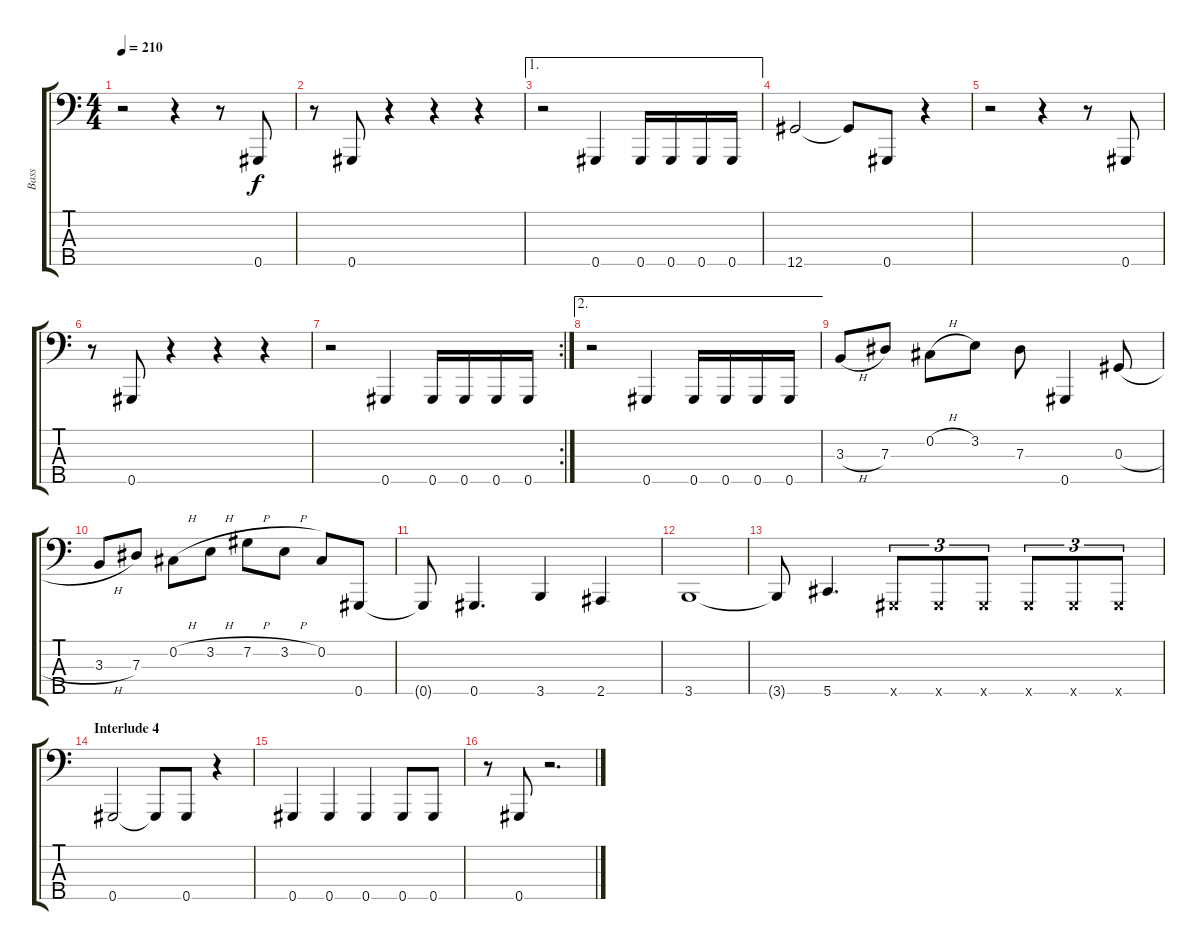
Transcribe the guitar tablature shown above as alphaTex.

\track ("Bass" "Bass") {instrument slapbass2}
\staff {score tabs}
\tuning (Gb2 Db2 Ab1 Eb1 Ab0) {hide}
\ts (4 4)
\tempo 210
\clef f4
\ks c
r.2{dy f} r.4 r.8 0.5.8 |
r.8 0.5.8 r.4 r.4 r.4 |
\ae 1
r.2 0.5.4 0.5.16 0.5.16 0.5.16 0.5.16 |
12.5.2 12.5{t}.8 0.5.8 r.4 |
r.2 r.4 r.8 0.5.8 |
r.8 0.5.8 r.4 r.4 r.4 |
\rc 2
r.2 0.5.4 0.5.16 0.5.16 0.5.16 0.5.16 |
\ae 2
r.2 0.5.4 0.5.16 0.5.16 0.5.16 0.5.16 |
3.3{h}.8 7.3.8 0.2{h}.8 3.2.8 7.3.8 0.5.4 0.3{h}.8 |
3.3{h}.8 7.3.8 0.2{h}.8 3.2{h}.8 7.2{h}.8 3.2{h}.8 0.2.8 0.5.8 |
0.5{t}.8 0.5.4{d} 3.5.4 2.5.4 |
3.5.1 |
3.5{t}.8 5.5.4{d} 0.5{x}.8{tu (3 2)} 0.5{x}.8{tu (3 2)} 0.5{x}.8{tu (3 2)} 0.5{x}.8{tu (3 2)} 0.5{x}.8{tu (3 2)} 0.5{x}.8{tu (3 2)} |
\section ("" "Interlude 4")
0.5.2 0.5{t}.8 0.5.8 r.4 |
0.5.4 0.5.4 0.5.4 0.5.8 0.5.8 |
r.8 0.5.8 r.2{d}
